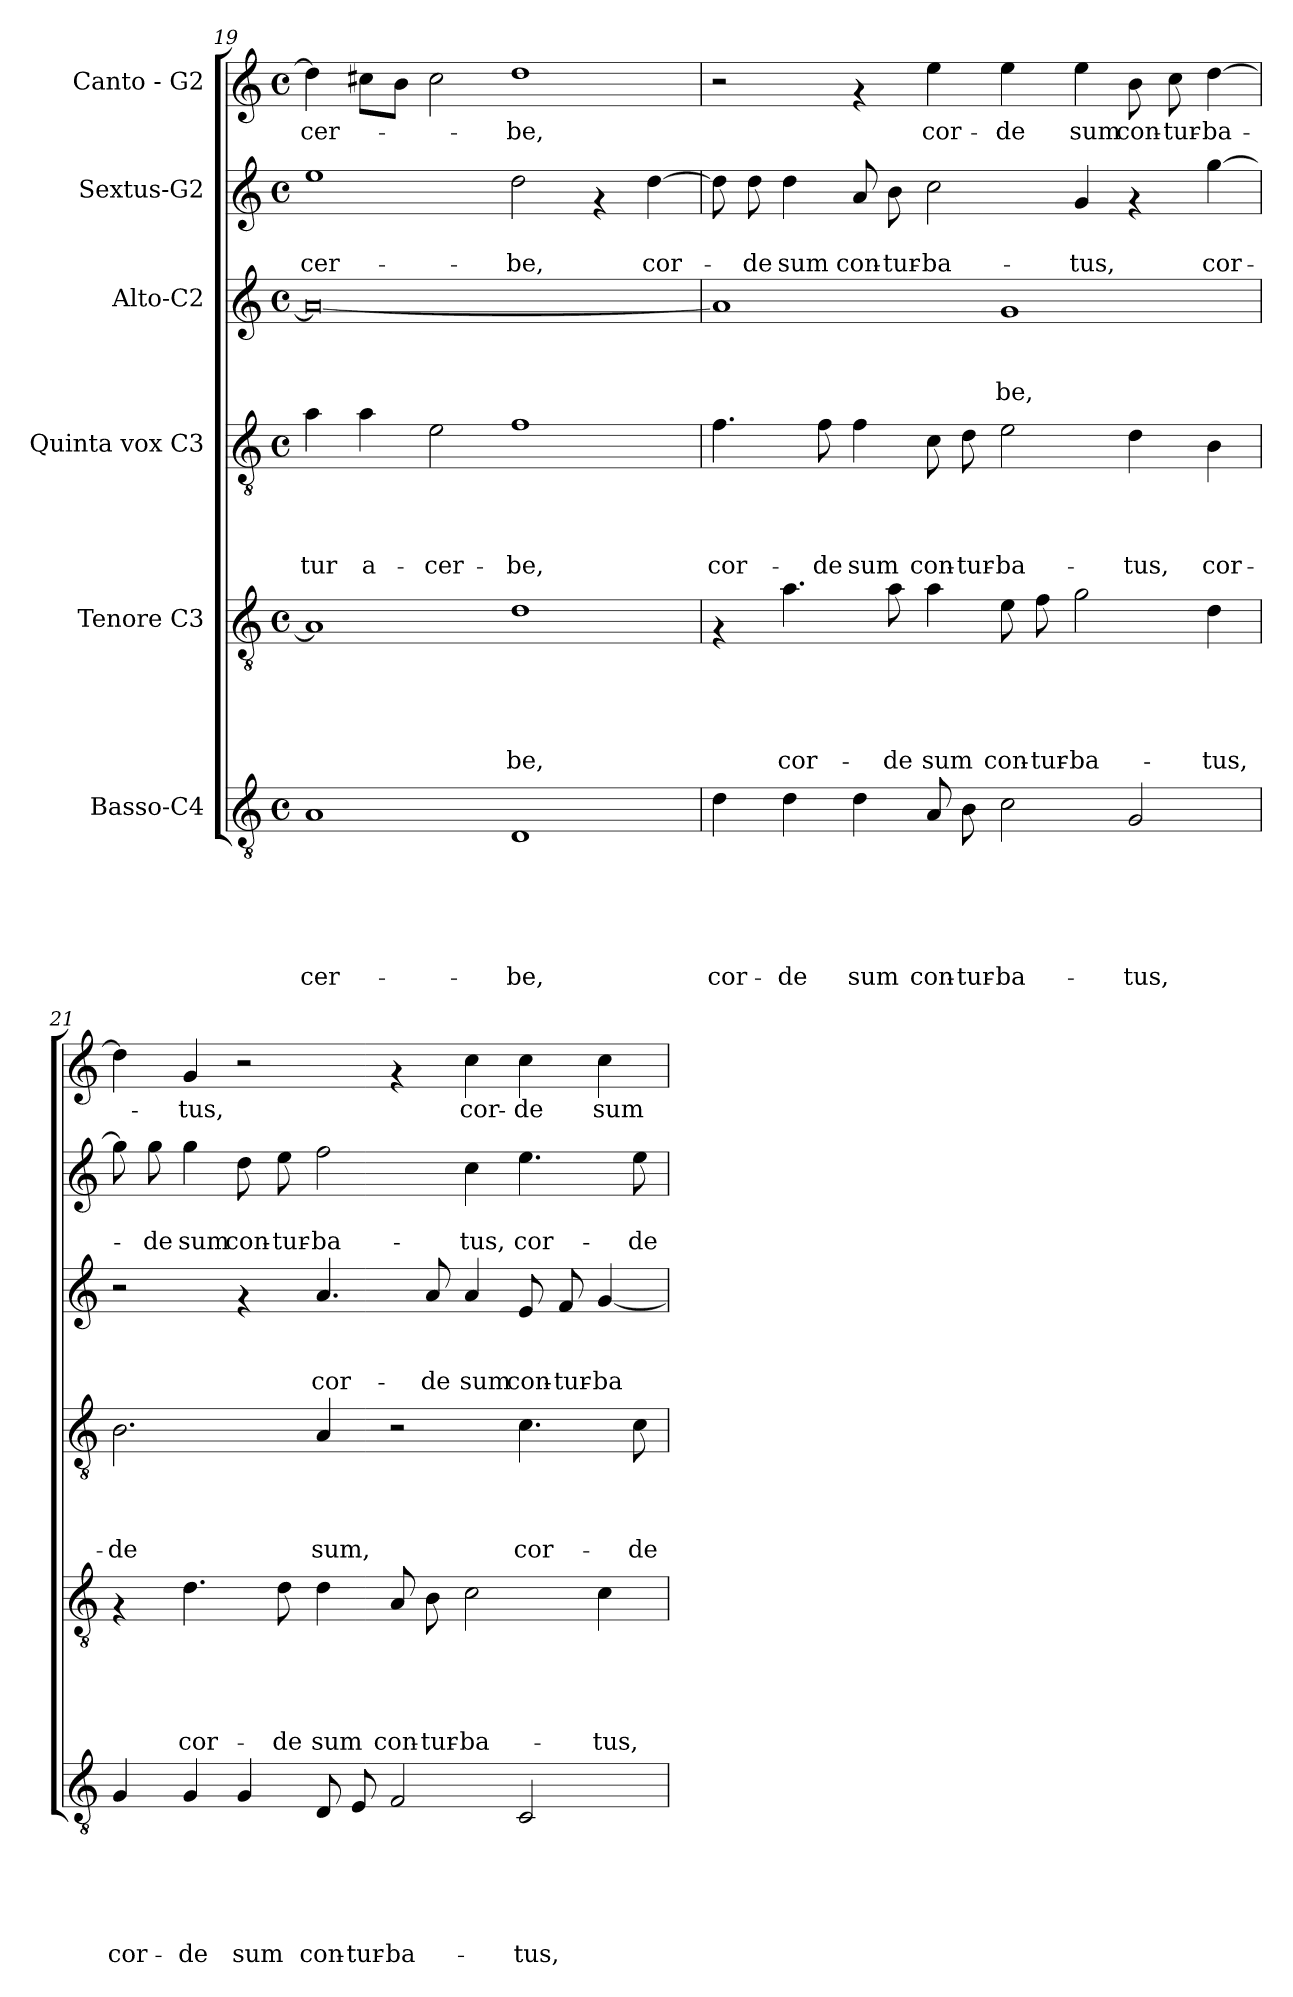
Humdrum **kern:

**kern	**text	**text	**text	**text	**text	**text	**kern	**text	**text	**text	**text	**text	**kern	**text	**text	**text	**text	**kern	**text	**text	**text	**kern	**text	**text	**kern	**text
*part6	*part6	*part6	*part6	*part6	*part6	*part6	*part5	*part5	*part5	*part5	*part5	*part5	*part4	*part4	*part4	*part4	*part4	*part3	*part3	*part3	*part3	*part2	*part2	*part2	*part1	*part1
*staff6	*staff6	*staff6	*staff6	*staff6	*staff6	*staff6	*staff5	*staff5	*staff5	*staff5	*staff5	*staff5	*staff4	*staff4	*staff4	*staff4	*staff4	*staff3	*staff3	*staff3	*staff3	*staff2	*staff2	*staff2	*staff1	*staff1
*I"Basso-C4	*	*	*	*	*	*	*I"Tenore C3	*	*	*	*	*	*I"Quinta vox C3	*	*	*	*	*I"Alto-C2	*	*	*	*I"Sextus-G2	*	*	*I"Canto - G2	*
*clefGv2	*	*	*	*	*	*	*clefGv2	*	*	*	*	*	*clefGv2	*	*	*	*	*clefG2	*	*	*	*clefG2	*	*	*clefG2	*
*k[]	*	*	*	*	*	*	*k[]	*	*	*	*	*	*k[]	*	*	*	*	*k[]	*	*	*	*k[]	*	*	*k[]	*
*C:	*	*	*	*	*	*	*C:	*	*	*	*	*	*C:	*	*	*	*	*C:	*	*	*	*C:	*	*	*C:	*
*M4/4	*	*	*	*	*	*	*M4/4	*	*	*	*	*	*M4/4	*	*	*	*	*M4/4	*	*	*	*M4/4	*	*	*M4/4	*
*met(c)	*	*	*	*	*	*	*met(c)	*	*	*	*	*	*met(c)	*	*	*	*	*met(c)	*	*	*	*met(c)	*	*	*met(c)	*
=19	=19	=19	=19	=19	=19	=19	=19	=19	=19	=19	=19	=19	=19	=19	=19	=19	=19	=19	=19	=19	=19	=19	=19	=19	=19	=19
!	!	!	!	!	!	!LO:LY:b	!	!	!	!	!	!	!	!	!	!	!LO:LY:b	!	!	!	!	!	!	!LO:LY:b	!	!LO:LY:b
1A	.	.	.	.	.	-cer-	1A]	.	.	.	.	.	4a\	.	.	.	-tur	0a_	.	.	.	1ee	.	-cer-	4dd\]	-cer-
!	!	!	!	!	!	!	!	!	!	!	!	!	!	!	!	!	!LO:LY:b	!	!	!	!	!	!	!	!	!
.	.	.	.	.	.	.	.	.	.	.	.	.	4a\	.	.	.	a-	.	.	.	.	.	.	.	8cc#X\L	.
.	.	.	.	.	.	.	.	.	.	.	.	.	.	.	.	.	.	.	.	.	.	.	.	.	8b\J	.
!	!	!	!	!	!	!	!	!	!	!	!	!	!	!	!	!	!LO:LY:b	!	!	!	!	!	!	!	!	!
.	.	.	.	.	.	.	.	.	.	.	.	.	2e\	.	.	.	-cer-	.	.	.	.	.	.	.	2cc#\	.
!	!	!	!	!	!	!LO:LY:b	!	!	!	!	!	!LO:LY:b	!	!	!	!	!LO:LY:b	!	!	!	!	!	!	!LO:LY:b	!	!LO:LY:b
1D	.	.	.	.	.	-be,	1d	.	.	.	.	-be,	1f	.	.	.	-be,	.	.	.	.	2dd\	.	-be,	1dd	-be,
.	.	.	.	.	.	.	.	.	.	.	.	.	.	.	.	.	.	.	.	.	.	4rf	.	.	.	.
!	!	!	!	!	!	!	!	!	!	!	!	!	!	!	!	!	!	!	!	!	!	!	!	!LO:LY:b	!	!
.	.	.	.	.	.	.	.	.	.	.	.	.	.	.	.	.	.	.	.	.	.	[<4dd\	.	cor-	.	.
!!LO:PB:g=z
=20	=20	=20	=20	=20	=20	=20	=20	=20	=20	=20	=20	=20	=20	=20	=20	=20	=20	=20	=20	=20	=20	=20	=20	=20	=20	=20
!	!	!	!	!	!	!LO:LY:b	!	!	!	!	!	!	!	!	!	!	!LO:LY:b	!	!	!	!	!	!	!	!	!
4d\	.	.	.	.	.	cor-	4rF	.	.	.	.	.	4.f\	.	.	.	cor-	1a]	.	.	.	8dd\]	.	.	2r	.
!	!	!	!	!	!	!	!	!	!	!	!	!	!	!	!	!	!	!	!	!	!	!	!	!LO:LY:b	!	!
.	.	.	.	.	.	.	.	.	.	.	.	.	.	.	.	.	.	.	.	.	.	8dd\	.	-de	.	.
!	!	!	!	!	!	!LO:LY:b	!	!	!	!	!	!LO:LY:b	!	!	!	!	!	!	!	!	!	!	!	!LO:LY:b	!	!
4d\	.	.	.	.	.	-de	4.a\	.	.	.	.	cor-	.	.	.	.	.	.	.	.	.	4dd\	.	sum	.	.
!	!	!	!	!	!	!	!	!	!	!	!	!	!	!	!	!	!LO:LY:b	!	!	!	!	!	!	!	!	!
.	.	.	.	.	.	.	.	.	.	.	.	.	8f\	.	.	.	-de	.	.	.	.	.	.	.	.	.
!	!	!	!	!	!	!LO:LY:b	!	!	!	!	!	!	!	!	!	!	!LO:LY:b	!	!	!	!	!	!	!LO:LY:b	!	!
4d\	.	.	.	.	.	sum	.	.	.	.	.	.	4f\	.	.	.	sum	.	.	.	.	8a/	.	con-	4rf	.
!	!	!	!	!	!	!	!	!	!	!	!	!LO:LY:b	!	!	!	!	!	!	!	!	!	!	!	!LO:LY:b	!	!
.	.	.	.	.	.	.	8a\	.	.	.	.	-de	.	.	.	.	.	.	.	.	.	8b\	.	-tur-	.	.
!	!	!	!	!	!	!LO:LY:b	!	!	!	!	!	!LO:LY:b	!	!	!	!	!LO:LY:b	!	!	!	!	!	!	!LO:LY:b	!	!LO:LY:b
8A/	.	.	.	.	.	con-	4a\	.	.	.	.	sum	8c\	.	.	.	con-	.	.	.	.	2cc\	.	-ba-	4ee\	cor-
!	!	!	!	!	!	!LO:LY:b	!	!	!	!	!	!	!	!	!	!	!LO:LY:b	!	!	!	!	!	!	!	!	!
8B\	.	.	.	.	.	-tur-	.	.	.	.	.	.	8d\	.	.	.	-tur-	.	.	.	.	.	.	.	.	.
!	!	!	!	!	!	!LO:LY:b	!	!	!	!	!	!LO:LY:b	!	!	!	!	!LO:LY:b	!	!	!	!LO:LY:b	!	!	!	!	!LO:LY:b
2c\	.	.	.	.	.	-ba-	8e\	.	.	.	.	con-	2e\	.	.	.	-ba-	1g	.	.	-be,	.	.	.	4ee\	-de
!	!	!	!	!	!	!	!	!	!	!	!	!LO:LY:b	!	!	!	!	!	!	!	!	!	!	!	!	!	!
.	.	.	.	.	.	.	8f\	.	.	.	.	-tur-	.	.	.	.	.	.	.	.	.	.	.	.	.	.
!	!	!	!	!	!	!	!	!	!	!	!	!LO:LY:b	!	!	!	!	!	!	!	!	!	!	!	!LO:LY:b	!	!LO:LY:b
.	.	.	.	.	.	.	2g\	.	.	.	.	-ba-	.	.	.	.	.	.	.	.	.	4g/	.	-tus,	4ee\	sum
!	!	!	!	!	!	!LO:LY:b	!	!	!	!	!	!	!	!	!	!	!LO:LY:b	!	!	!	!	!	!	!	!	!LO:LY:b
2G/	.	.	.	.	.	-tus,	.	.	.	.	.	.	4d\	.	.	.	-tus,	.	.	.	.	4rf	.	.	8b\	con-
!	!	!	!	!	!	!	!	!	!	!	!	!	!	!	!	!	!	!	!	!	!	!	!	!	!	!LO:LY:b
.	.	.	.	.	.	.	.	.	.	.	.	.	.	.	.	.	.	.	.	.	.	.	.	.	8cc\	-tur-
!	!	!	!	!	!	!	!	!	!	!	!	!LO:LY:b	!	!	!	!	!LO:LY:b	!	!	!	!	!	!	!LO:LY:b	!	!LO:LY:b
.	.	.	.	.	.	.	4d\	.	.	.	.	-tus,	4B\	.	.	.	cor-	.	.	.	.	[>4gg\	.	cor-	[>4dd\	-ba-
=21	=21	=21	=21	=21	=21	=21	=21	=21	=21	=21	=21	=21	=21	=21	=21	=21	=21	=21	=21	=21	=21	=21	=21	=21	=21	=21
!	!	!	!	!	!	!LO:LY:b	!	!	!	!	!	!	!	!	!	!	!LO:LY:b	!	!	!	!	!	!	!	!	!
4G/	.	.	.	.	.	cor-	4rF	.	.	.	.	.	2.B\	.	.	.	-de	2r	.	.	.	8gg\]	.	.	4dd\]	.
!	!	!	!	!	!	!	!	!	!	!	!	!	!	!	!	!	!	!	!	!	!	!	!	!LO:LY:b	!	!
.	.	.	.	.	.	.	.	.	.	.	.	.	.	.	.	.	.	.	.	.	.	8gg\	.	-de	.	.
!	!	!	!	!	!	!LO:LY:b	!	!	!	!	!	!LO:LY:b	!	!	!	!	!	!	!	!	!	!	!	!LO:LY:b	!	!LO:LY:b
4G/	.	.	.	.	.	-de	4.d\	.	.	.	.	cor-	.	.	.	.	.	.	.	.	.	4gg\	.	sum	4g/	-tus,
!	!	!	!	!	!	!LO:LY:b	!	!	!	!	!	!	!	!	!	!	!	!	!	!	!	!	!	!LO:LY:b	!	!
4G/	.	.	.	.	.	sum	.	.	.	.	.	.	.	.	.	.	.	4rf	.	.	.	8dd\	.	con-	2r	.
!	!	!	!	!	!	!	!	!	!	!	!	!LO:LY:b	!	!	!	!	!	!	!	!	!	!	!	!LO:LY:b	!	!
.	.	.	.	.	.	.	8d\	.	.	.	.	-de	.	.	.	.	.	.	.	.	.	8ee\	.	-tur-	.	.
!	!	!	!	!	!	!LO:LY:b	!	!	!	!	!	!LO:LY:b	!	!	!	!	!LO:LY:b	!	!	!	!LO:LY:b	!	!	!LO:LY:b	!	!
8D/	.	.	.	.	.	con-	4d\	.	.	.	.	sum	4A/	.	.	.	sum,	4.a/	.	.	cor-	2ff\	.	-ba-	.	.
!	!	!	!	!	!	!LO:LY:b	!	!	!	!	!	!	!	!	!	!	!	!	!	!	!	!	!	!	!	!
8E/	.	.	.	.	.	-tur-	.	.	.	.	.	.	.	.	.	.	.	.	.	.	.	.	.	.	.	.
!	!	!	!	!	!	!LO:LY:b	!	!	!	!	!	!LO:LY:b	!	!	!	!	!	!	!	!	!	!	!	!	!	!
2F/	.	.	.	.	.	-ba-	8A/	.	.	.	.	con-	2r	.	.	.	.	.	.	.	.	.	.	.	4rf	.
!	!	!	!	!	!	!	!	!	!	!	!	!LO:LY:b	!	!	!	!	!	!	!	!	!LO:LY:b	!	!	!	!	!
.	.	.	.	.	.	.	8B\	.	.	.	.	-tur-	.	.	.	.	.	8a/	.	.	-de	.	.	.	.	.
!	!	!	!	!	!	!	!	!	!	!	!	!LO:LY:b	!	!	!	!	!	!	!	!	!LO:LY:b	!	!	!LO:LY:b	!	!LO:LY:b
.	.	.	.	.	.	.	2c\	.	.	.	.	-ba-	.	.	.	.	.	4a/	.	.	sum	4cc\	.	-tus,	4cc\	cor-
!	!	!	!	!	!	!LO:LY:b	!	!	!	!	!	!	!	!	!	!	!LO:LY:b	!	!	!	!LO:LY:b	!	!	!LO:LY:b	!	!LO:LY:b
2C/	.	.	.	.	.	-tus,	.	.	.	.	.	.	4.c\	.	.	.	cor-	8e/	.	.	con-	4.ee\	.	cor-	4cc\	-de
!	!	!	!	!	!	!	!	!	!	!	!	!	!	!	!	!	!	!	!	!	!LO:LY:b	!	!	!	!	!
.	.	.	.	.	.	.	.	.	.	.	.	.	.	.	.	.	.	8f/	.	.	-tur-	.	.	.	.	.
!	!	!	!	!	!	!	!	!	!	!	!	!LO:LY:b	!	!	!	!	!	!	!	!	!LO:LY:b	!	!	!	!	!LO:LY:b
.	.	.	.	.	.	.	4c\	.	.	.	.	-tus,	.	.	.	.	.	[>4g/	.	.	-ba-	.	.	.	4cc\	sum
!	!	!	!	!	!	!	!	!	!	!	!	!	!	!	!	!	!LO:LY:b	!	!	!	!	!	!	!LO:LY:b	!	!
.	.	.	.	.	.	.	.	.	.	.	.	.	8c\	.	.	.	-de	.	.	.	.	8ee\	.	-de	.	.
=	=	=	=	=	=	=	=	=	=	=	=	=	=	=	=	=	=	=	=	=	=	=	=	=	=	=
*-	*-	*-	*-	*-	*-	*-	*-	*-	*-	*-	*-	*-	*-	*-	*-	*-	*-	*-	*-	*-	*-	*-	*-	*-	*-	*-
